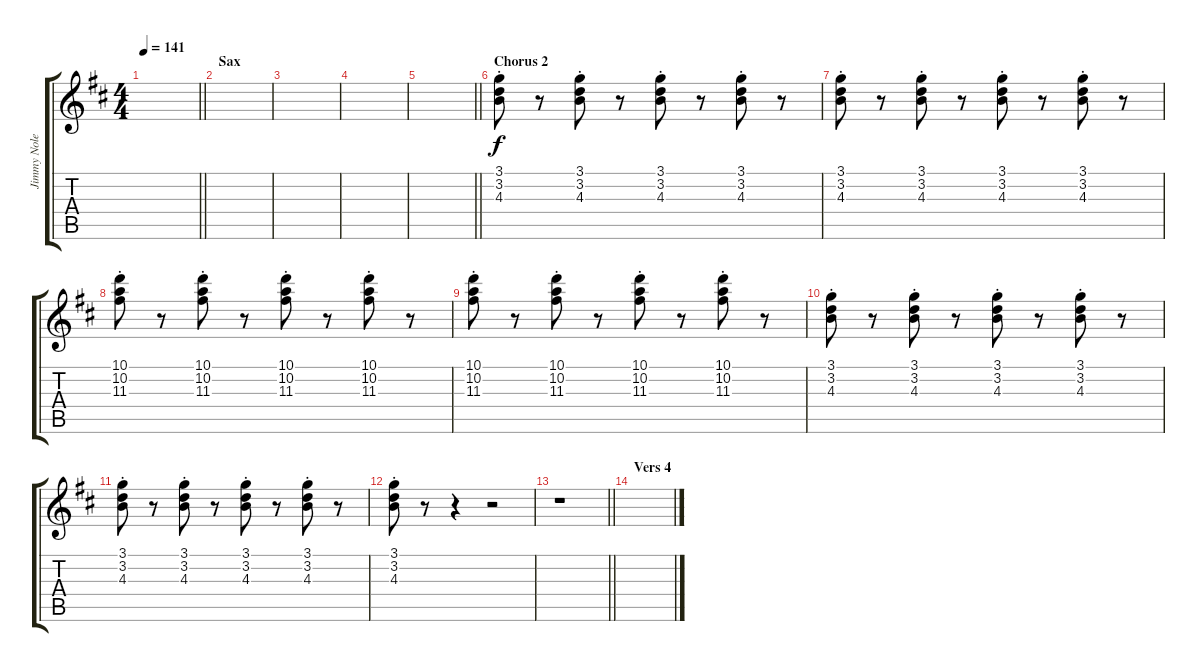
\track ("Jimmy Nolen - Guitar" "Jimmy Nole") {instrument distortionguitar}
\staff {score tabs}
\tuning (E4 B3 G3 D3 A2 E2) {hide}
\ts (4 4)
\tempo 141
\clef g2
\barLineRight lightlight
\ks d
|
\section ("" "Sax")
|
|
|
\barLineRight lightlight
|
\section ("" "Chorus 2")
(3.1{st} 3.2{st} 4.3{st}).8 r.8 (3.1{st} 3.2{st} 4.3{st}).8 r.8 (3.1{st} 3.2{st} 4.3{st}).8 r.8 (3.1{st} 3.2{st} 4.3{st}).8 r.8 |
(3.1{st} 3.2{st} 4.3{st}).8 r.8 (3.1{st} 3.2{st} 4.3{st}).8 r.8 (3.1{st} 3.2{st} 4.3{st}).8 r.8 (3.1{st} 3.2{st} 4.3{st}).8 r.8 |
(10.1{st} 10.2{st} 11.3{st}).8 r.8 (10.1{st} 10.2{st} 11.3{st}).8 r.8 (10.1{st} 10.2{st} 11.3{st}).8 r.8 (10.1{st} 10.2{st} 11.3{st}).8 r.8 |
(10.1{st} 10.2{st} 11.3{st}).8 r.8 (10.1{st} 10.2{st} 11.3{st}).8 r.8 (10.1{st} 10.2{st} 11.3{st}).8 r.8 (10.1{st} 10.2{st} 11.3{st}).8 r.8 |
(3.1{st} 3.2{st} 4.3{st}).8 r.8 (3.1{st} 3.2{st} 4.3{st}).8 r.8 (3.1{st} 3.2{st} 4.3{st}).8 r.8 (3.1{st} 3.2{st} 4.3{st}).8 r.8 |
(3.1{st} 3.2{st} 4.3{st}).8 r.8 (3.1{st} 3.2{st} 4.3{st}).8 r.8 (3.1{st} 3.2{st} 4.3{st}).8 r.8 (3.1{st} 3.2{st} 4.3{st}).8 r.8 |
(3.1{st} 3.2{st} 4.3{st}).8 r.8 r.4 r.2 |
\barLineRight lightlight
r.1 |
\section ("" "Vers 4")
